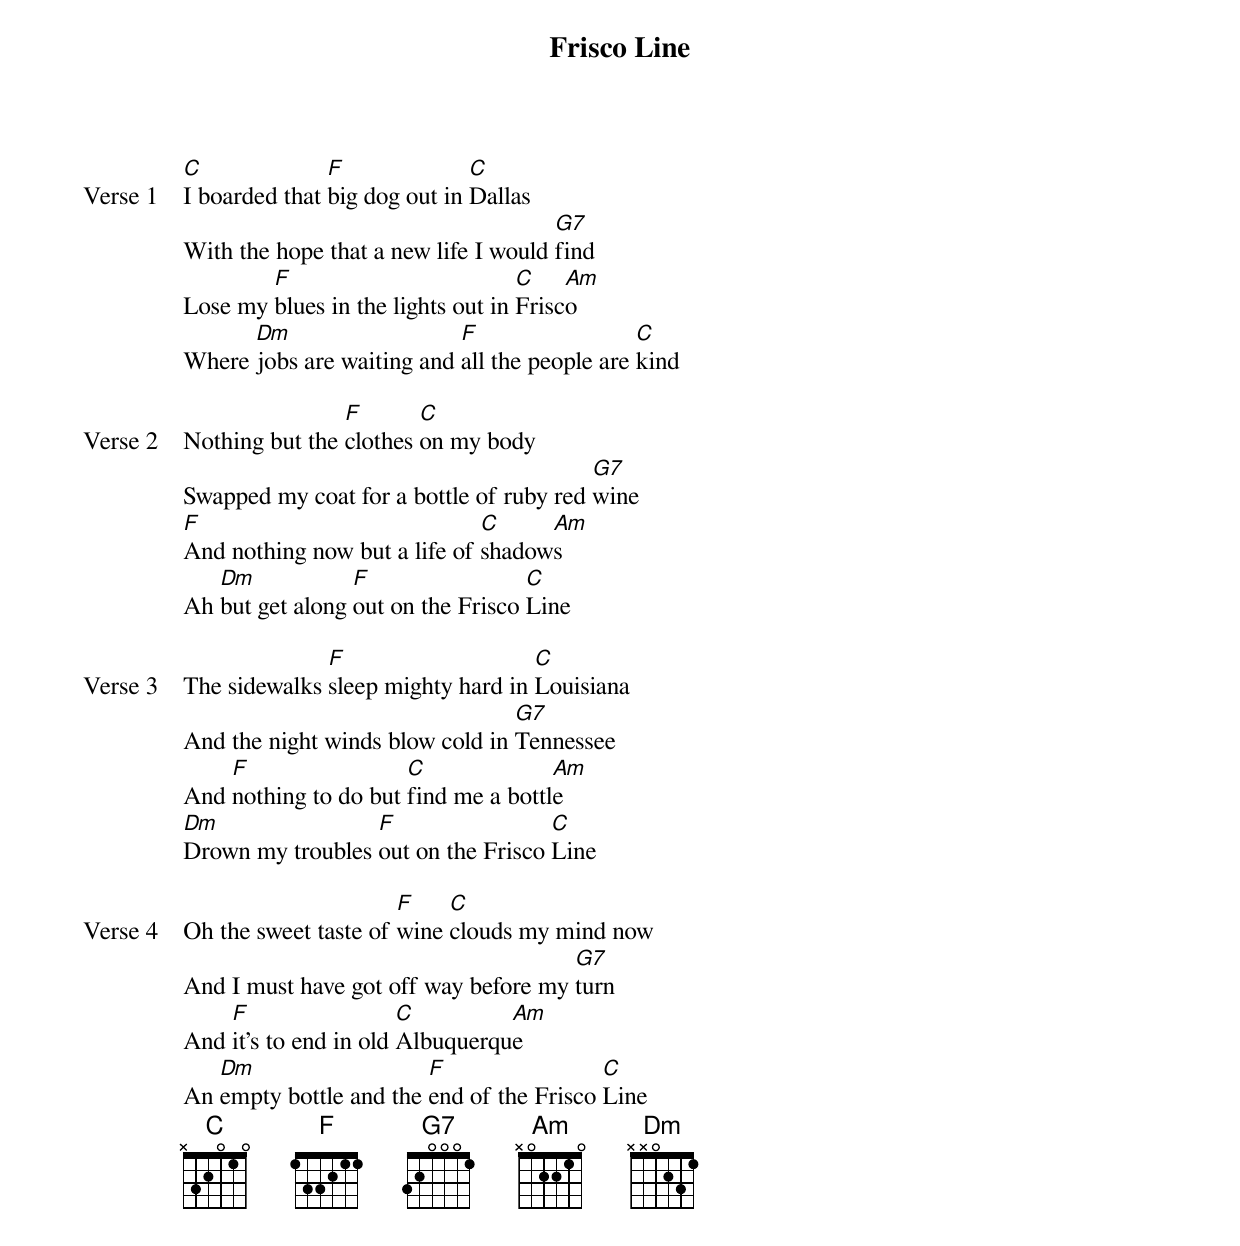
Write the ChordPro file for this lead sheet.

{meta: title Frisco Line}
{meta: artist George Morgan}
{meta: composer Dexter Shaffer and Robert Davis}

{start_of_verse: Verse 1}
[C]I boarded that [F]big dog out in [C]Dallas
With the hope that a new life I would [G7]find
Lose my [F]blues in the lights out in [C]Frisc[Am]o
Where [Dm]jobs are waiting and [F]all the people are [C]kind
{end_of_verse}

{start_of_verse: Verse 2}
Nothing but the [F]clothes [C]on my body
Swapped my coat for a bottle of ruby red [G7]wine
[F]And nothing now but a life of [C]shadow[Am]s
Ah [Dm]but get along [F]out on the Frisco [C]Line
{end_of_verse}

{start_of_verse: Verse 3}
The sidewalks [F]sleep mighty hard in [C]Louisiana
And the night winds blow cold in [G7]Tennessee
And [F]nothing to do but [C]find me a bottl[Am]e
[Dm]Drown my troubles [F]out on the Frisco [C]Line
{end_of_verse}

{start_of_verse: Verse 4}
Oh the sweet taste of [F]wine [C]clouds my mind now
And I must have got off way before my [G7]turn
And [F]it's to end in old [C]Albuquerqu[Am]e
An [Dm]empty bottle and the [F]end of the Frisco [C]Line
{end_of_verse}
